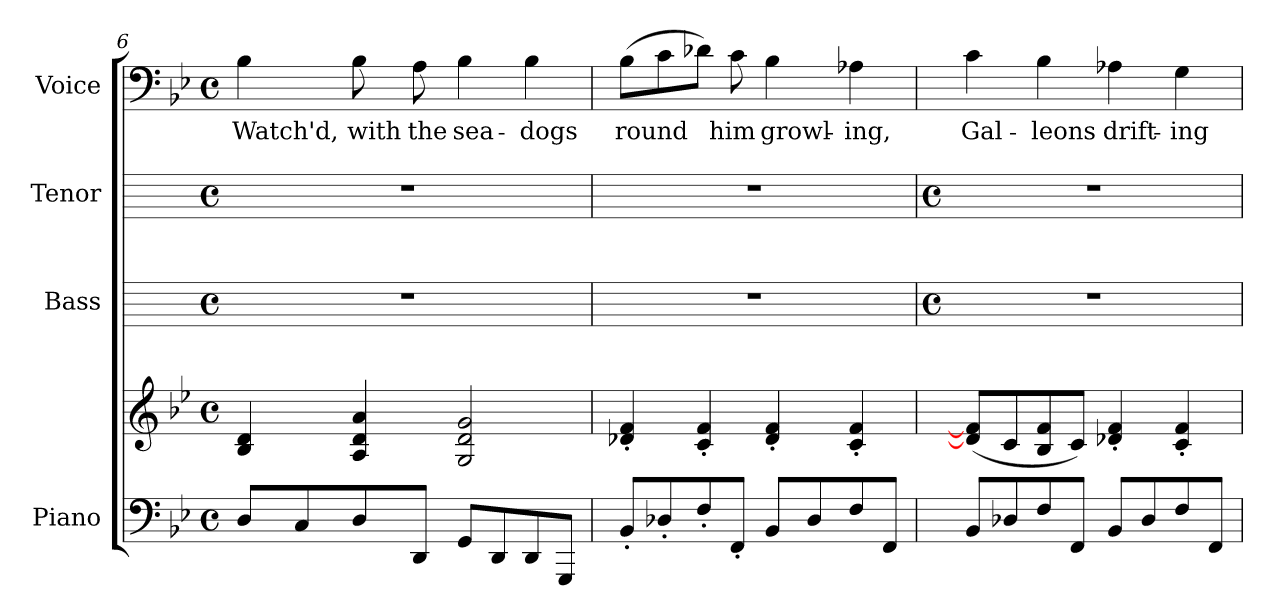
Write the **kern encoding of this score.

**kern	**kern	**kern	**kern	**kern	**text
*part4	*part4	*part3	*part2	*part1	*part1
*staff5	*staff4	*staff3	*staff2	*staff1	*staff1
*I"Piano	*	*I"Bass	*I"Tenor	*I"Voice	*
*	*	*I'B	*I'T	*	*
*clefF4	*clefG2	*	*	*clefF4	*
*k[b-e-]	*k[b-e-]	*	*	*k[b-e-]	*
*B-:	*B-:	*	*	*B-:	*
*M4/4	*M4/4	*M4/4	*M4/4	*M4/4	*
*met(c)	*met(c)	*met(c)	*met(c)	*met(c)	*
=6	=6	=6	=6	=6	=6
!	!	!	!	!	!LO:LY:b
8DL	4B- 4d	1r	1r	4B-	Watch'd,
8C	.	.	.	.	.
!	!	!	!	!	!LO:LY:b
8D	4A 4d 4a	.	.	8B-	with
!	!	!	!	!	!LO:LY:b
8DDJ	.	.	.	8A	the
!	!	!	!	!	!LO:LY:b
8GGL	2G 2d 2g	.	.	4B-	sea-
8DD	.	.	.	.	.
!	!	!	!	!	!LO:LY:b
8DD	.	.	.	4B-	-dogs
8GGGJ	.	.	.	.	.
=7	=7	=7	=7	=7	=7
!	!	!	!	!	!LO:LY:b
8BB-'L	4d-X' 4f'	1r	1r	(>8B-L	round
8D-X'	.	.	.	8c	.
8F'	4c' 4f'	.	.	8d-XJ)	.
!	!	!	!	!	!LO:LY:b
8FF'J	.	.	.	8c	him
!	!	!	!	!	!LO:LY:b
8BB-L	4d-' 4f'	.	.	4B-	growl-
8D-	.	.	.	.	.
!	!	!	!	!	!LO:LY:b
8F	4c' 4f'	.	.	4A-X	-ing,
8FFJ	.	.	.	.	.
!!LO:LB:g=z
=8	=8	=8	=8	=8	=8
*	*	*M4/4	*M4/4	*	*
*	*	*met(c)	*met(c)	*	*
!	!	!	!	!	!LO:LY:b
8BB-L	(<8d-] 8f]L	1r	1r	4c	Gal-
8D-X	8c	.	.	.	.
!	!	!	!	!	!LO:LY:b
8F	8B- 8f	.	.	4B-	-leons
8FFJ	8cJ)	.	.	.	.
!	!	!	!	!	!LO:LY:b
8BB-L	4d-' 4f'	.	.	4A-X	drift-
8D-	.	.	.	.	.
!	!	!	!	!	!LO:LY:b
8F	4c' 4f'	.	.	4G	-ing
8FFJ	.	.	.	.	.
=	=	=	=	=	=
*-	*-	*-	*-	*-	*-
